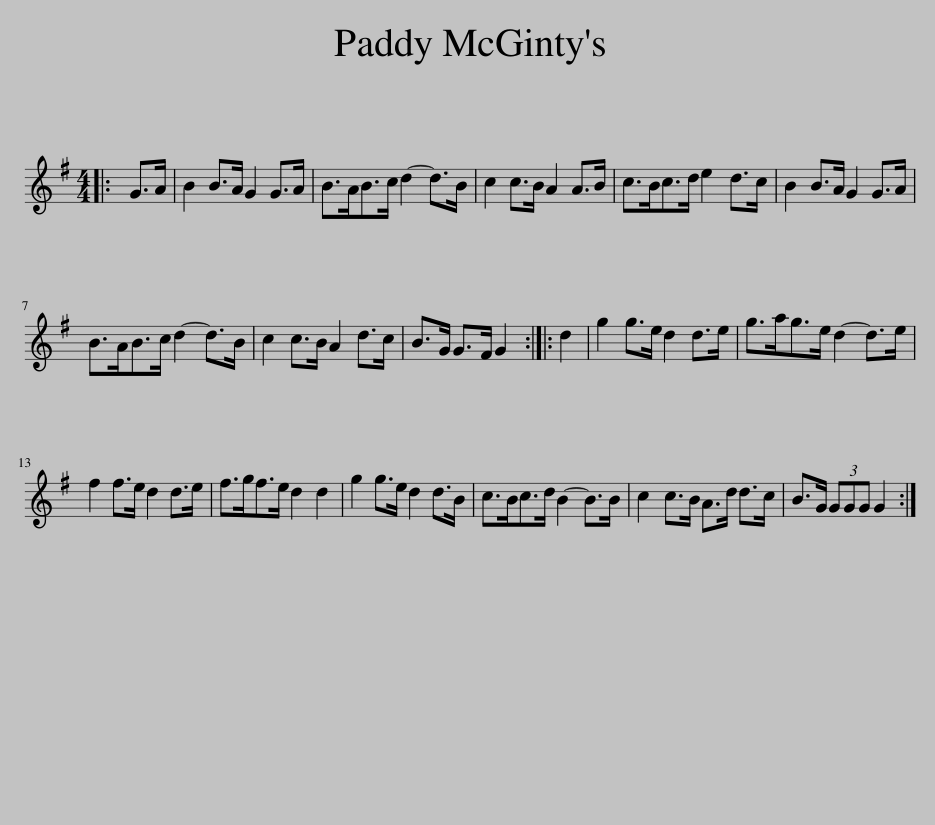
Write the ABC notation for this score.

X:1
L:1/8
M:4/4
I:linebreak $
K:G
V:1 treble
V:1
|: G>A | B2 B>A G2 G>A | B>AB>c d2- d>B | c2 c>B A2 A>B | c>Bc>d e2 d>c | %5
 B2 B>A G2 G>A |$ B>AB>c d2- d>B | c2 c>B A2 d>c | B>G G>F G2 :: d2 | %10
 g2 g>e d2 d>e | g>ag>e d2- d>e |$ f2 f>e d2 d>e | f>gf>e d2 d2 | g2 g>e d2 d>B | %15
 c>Bc>d B2- B>B | c2 c>B A>d d>c | B>G (3GGG G2 :| %18
